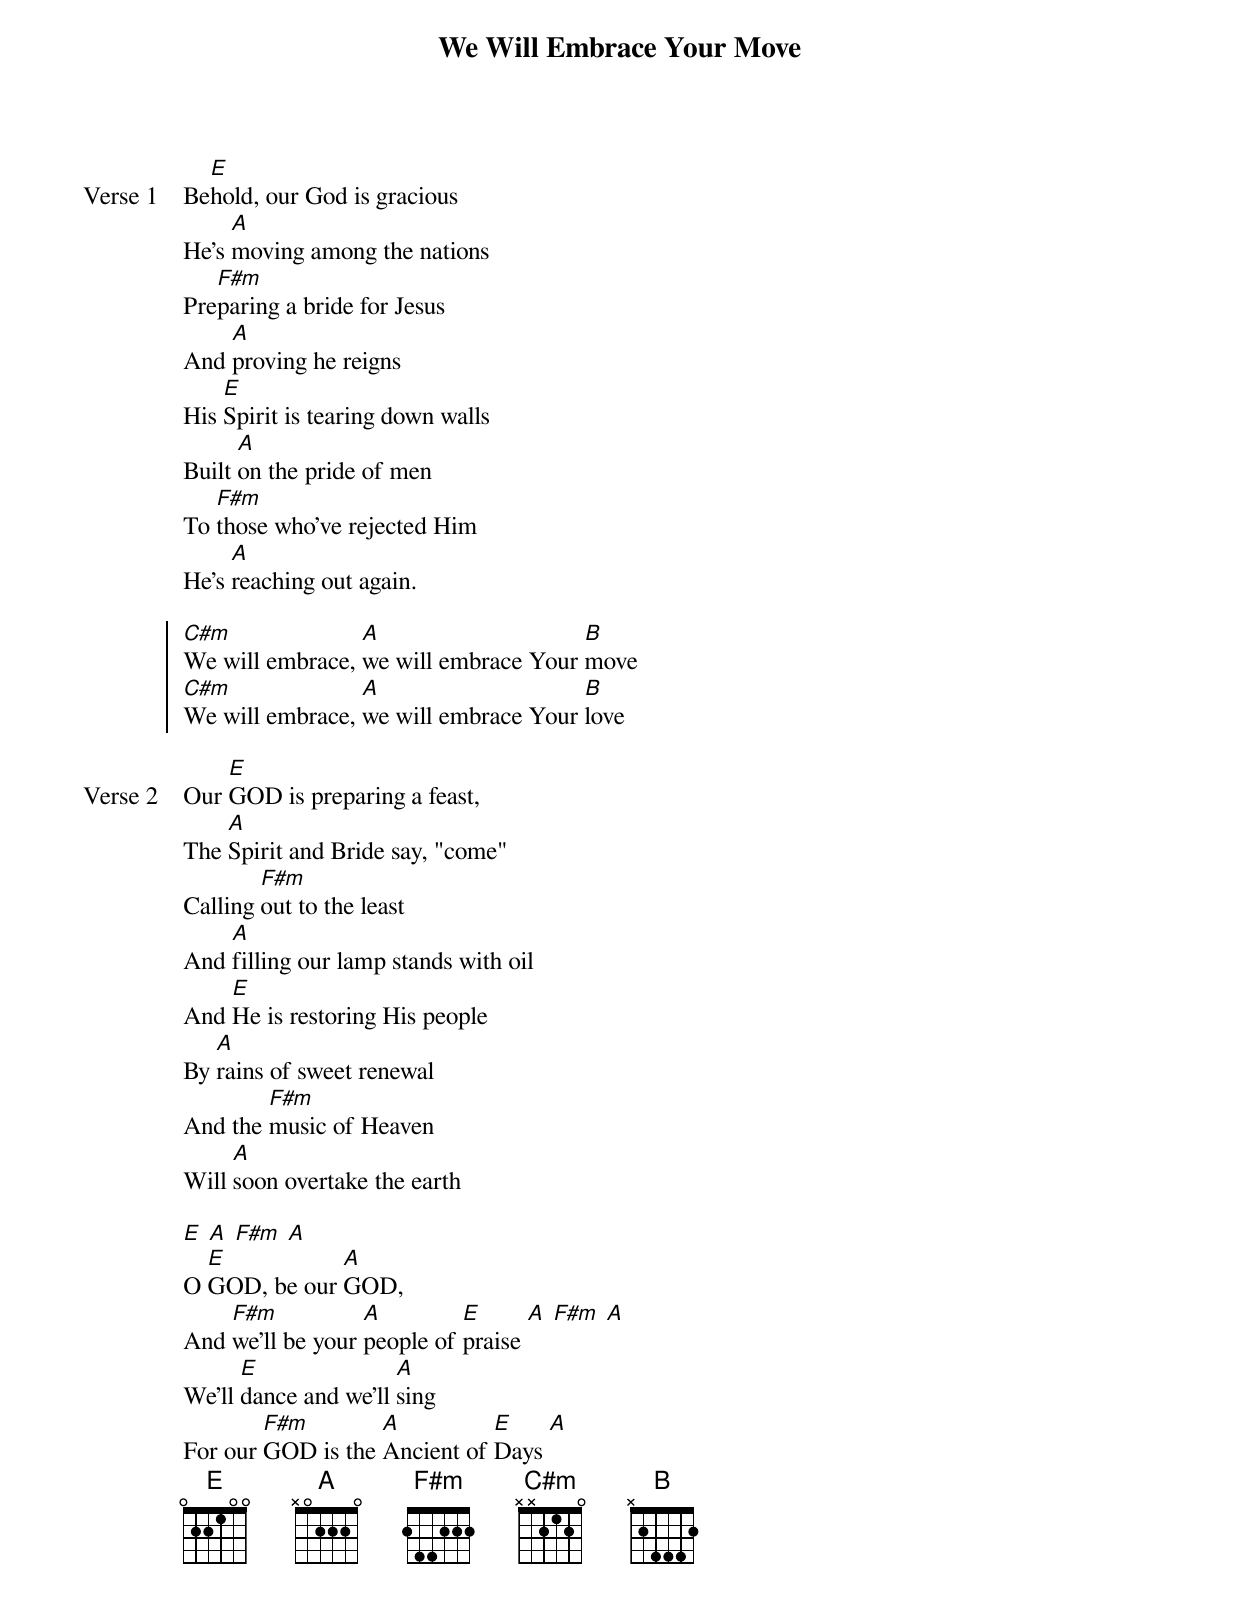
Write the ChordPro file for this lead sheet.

{title: We Will Embrace Your Move}
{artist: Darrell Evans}
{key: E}

{start_of_verse: Verse 1}
Be[E]hold, our God is gracious
He's [A]moving among the nations
Pre[F#m]paring a bride for Jesus
And [A]proving he reigns
His [E]Spirit is tearing down walls
Built [A]on the pride of men
To [F#m]those who've rejected Him
He's [A]reaching out again.
{end_of_verse}

{start_of_chorus}
[C#m]We will embrace, [A]we will embrace Your [B]move
[C#m]We will embrace, [A]we will embrace Your [B]love
{end_of_chorus}

{start_of_verse: Verse 2}
Our [E]GOD is preparing a feast,
The [A]Spirit and Bride say, "come"
Calling [F#m]out to the least
And [A]filling our lamp stands with oil
And [E]He is restoring His people
By [A]rains of sweet renewal
And the [F#m]music of Heaven
Will [A]soon overtake the earth
{end_of_verse}

{start_of_bridge}
[E] [A] [F#m] [A]
O [E]GOD, be our [A]GOD,
And [F#m]we'll be your [A]people of [E]praise [A] [F#m] [A]
We'll [E]dance and we'll [A]sing
For our [F#m]GOD is the [A]Ancient of [E]Days [A]
{end_of_bridge}
